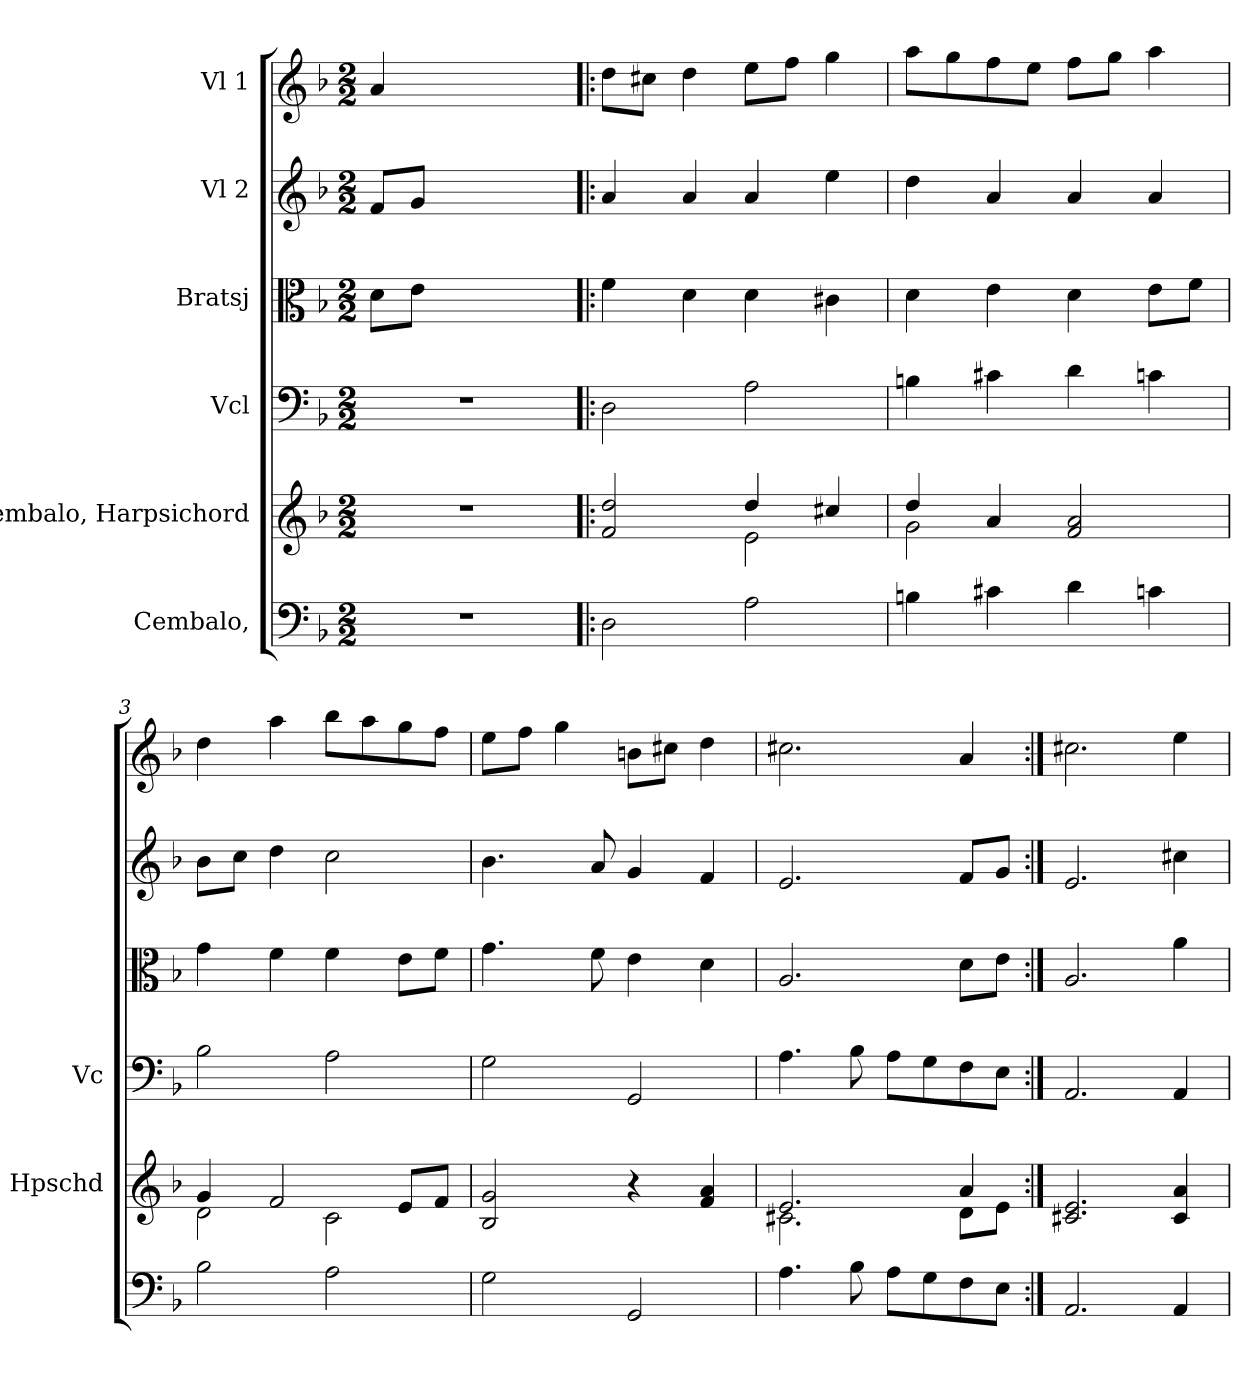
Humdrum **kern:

**kern	**kern	**kern	**kern	**kern	**kern
*part6	*part5	*part4	*part3	*part2	*part1
*staff6	*staff5	*staff4	*staff3	*staff2	*staff1
*I"Cembalo,	*I"Cembalo, Harpsichord	*I"Vcl	*I"Bratsj	*I"Vl 2	*I"Vl 1
*	*I'Hpschd	*I'Vc	*	*	*
*clefF4	*clefG2	*clefF4	*clefC3	*clefG2	*clefG2
*k[b-]	*k[b-]	*k[b-]	*k[b-]	*k[b-]	*k[b-]
*M2/2	*M2/2	*M2/2	*M2/2	*M2/2	*M2/2
*MM160	*MM160	*MM160	*MM160	*MM160	*MM160
=	=	=	=	=	=
1r	1r	1r	8d\L	8f/L	4a/
.	.	.	8e\J	8g/J	.
.	.	.	2.ryy	2.ryy	2.ryy
=1!|:	=1!|:	=1!|:	=1!|:	=1!|:	=1!|:
*	*^	*	*	*	*
2D\	2f/ 2dd/	2ryy	2D\	4f\	4a/	8dd\L
.	.	.	.	.	.	8cc#X\J
.	.	.	.	4d\	4a/	4dd\
2A\	4dd/	2e\	2A\	4d\	4a/	8ee\L
.	.	.	.	.	.	8ff\J
.	4cc#X/	.	.	4c#X\	4ee\	4gg\
=2	=2	=2	=2	=2	=2	=2
4Bn\	4dd/	2g\	4Bn\	4d\	4dd\	8aa\L
.	.	.	.	.	.	8gg\
4c#X\	4a/	.	4c#X\	4e\	4a/	8ff\
.	.	.	.	.	.	8ee\J
4d\	2f/ 2a/	2ryy	4d\	4d\	4a/	8ff\L
.	.	.	.	.	.	8gg\J
4cn\	.	.	4cn\	8e\L	4a/	4aa\
.	.	.	.	8f\J	.	.
=3	=3	=3	=3	=3	=3	=3
2B-\	4g/	2d\	2B-\	4g\	8b-\L	4dd\
.	.	.	.	.	8cc\J	.
.	2f/	.	.	4f\	4dd\	4aa\
2A\	.	2c\	2A\	4f\	2cc\	8bb-\L
.	.	.	.	.	.	8aa\
.	8e/L	.	.	8e\L	.	8gg\
.	8f/J	.	.	8f\J	.	8ff\J
*	*v	*v	*	*	*	*
=4	=4	=4	=4	=4	=4
2G\	2B-/ 2g/	2G\	4.g\	4.b-\	8ee\L
.	.	.	.	.	8ff\J
.	.	.	.	.	4gg\
.	.	.	8f\	8a/	.
2GG/	4r	2GG/	4e\	4g/	8bn\L
.	.	.	.	.	8cc#X\J
.	4f/ 4a/	.	4d\	4f/	4dd\
!!LO:LB:g=z
=5	=5	=5	=5	=5	=5
*	*^	*	*	*	*
4.A\	2.e/	2.c#X\	4.A\	2.A/	2.e/	2.cc#X\
8B-\	.	.	8B-\	.	.	.
8A\L	.	.	8A\L	.	.	.
8G\	.	.	8G\	.	.	.
8F\	4a/	8d\L	8F\	8d\L	8f/L	4a/
8E\J	.	8e\J	8E\J	8e\J	8g/J	.
*	*v	*v	*	*	*	*
=6:|!	=6:|!	=6:|!	=6:|!	=6:|!	=6:|!
2.AA/	2.c#X/ 2.e/	2.AA/	2.A/	2.e/	2.cc#X\
4AA/	4c#/ 4a/	4AA/	4a\	4cc#X\	4ee\
=	=	=	=	=	=
*-	*-	*-	*-	*-	*-
